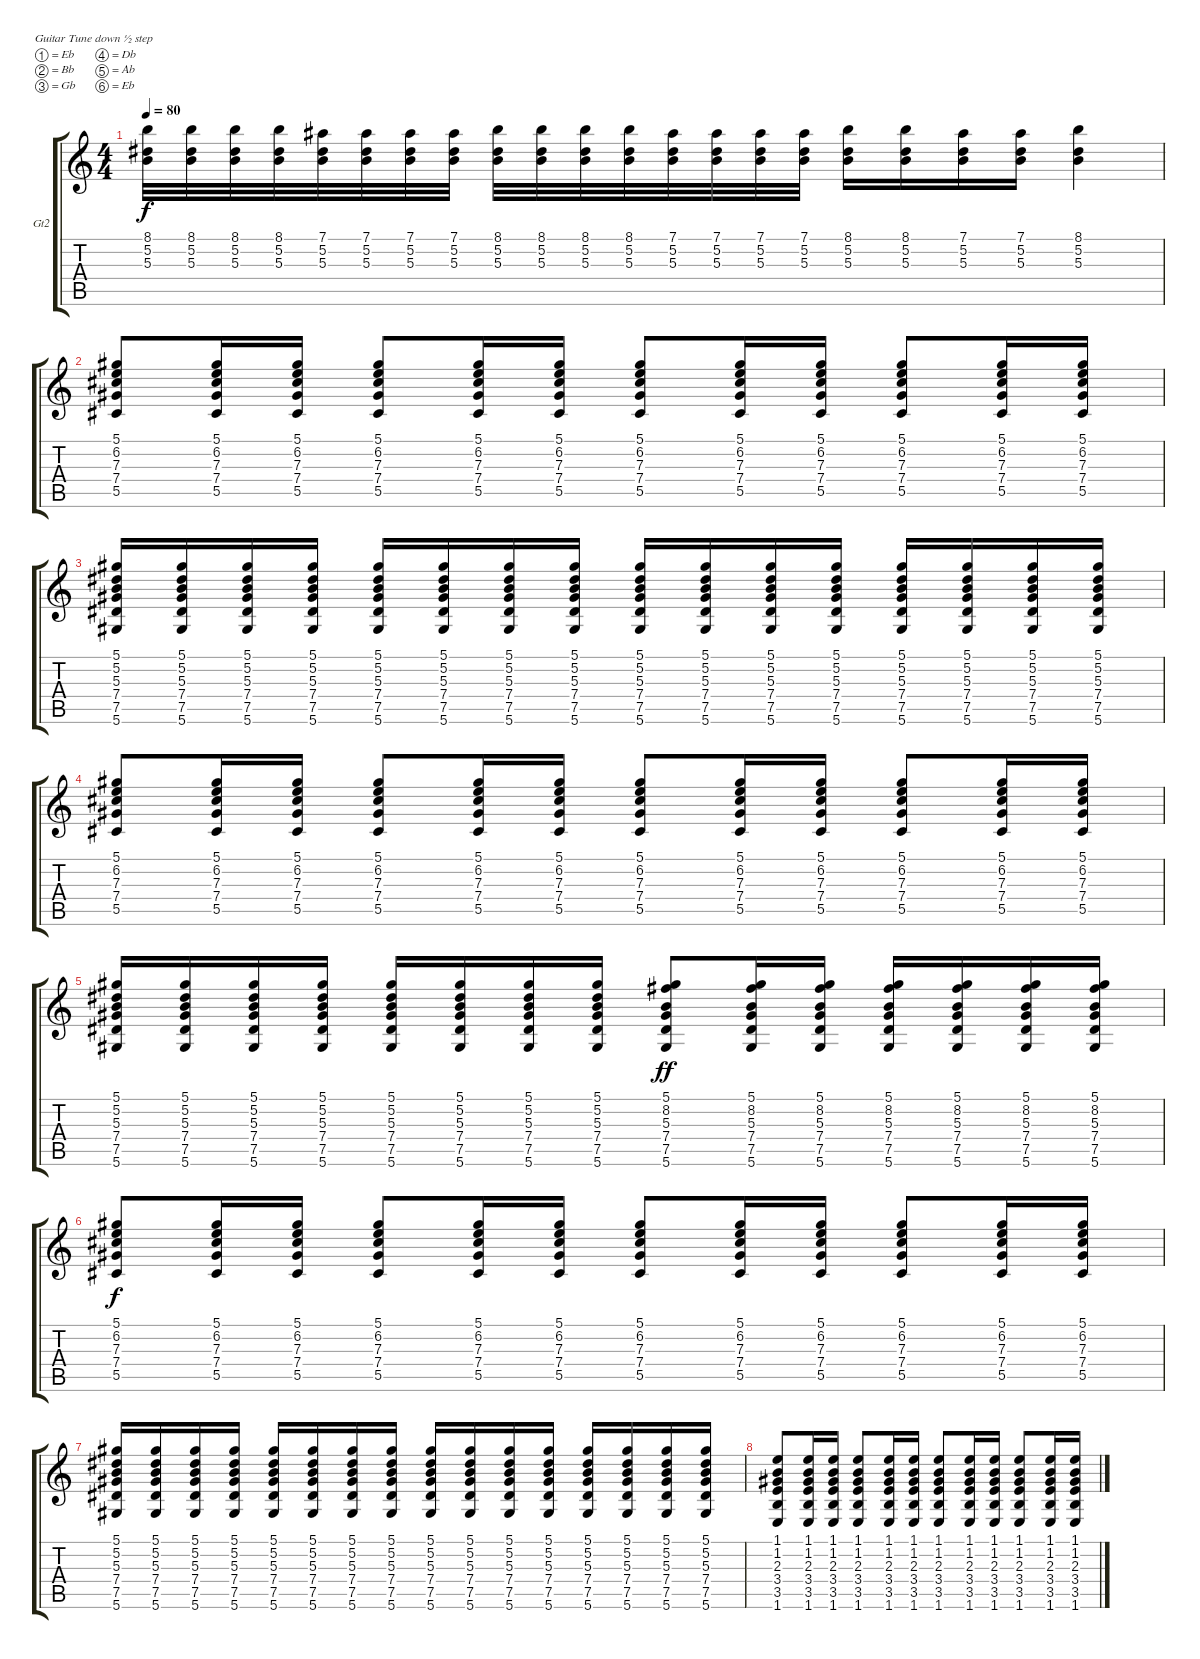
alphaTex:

\defaultSystemsLayout 4
\bracketExtendMode groupsimilarinstruments
\firstSystemTrackNameOrientation horizontal
\otherSystemsTrackNameOrientation horizontal
\track ("Holstinin" "Gt2") {instrument acousticguitarsteel}
\staff {score tabs}
\tuning (Eb4 Bb3 Gb3 Db3 Ab2 Eb2)
\ts (4 4)
\tempo 80
\clef g2
\scale
0.333333
\ks c
(8.1 5.2 5.3).32{dy f} (8.1 5.3 5.2).32 (8.1 5.2 5.3).32 (8.1 5.2 5.3).32 (7.1 5.2 5.3).32 (7.1 5.2 5.3).32 (7.1 5.2 5.3).32 (7.1 5.2 5.3).32 (8.1 5.2 5.3).32 (8.1 5.2 5.3).32 (8.1 5.2 5.3).32 (8.1 5.2 5.3).32 (7.1 5.2 5.3).32 (7.1 5.2 5.3).32 (7.1 5.2 5.3).32 (7.1 5.2 5.3).32 (8.1 5.2 5.3).16 (8.1 5.2 5.3).16 (7.1 5.2 5.3).16 (7.1 5.2 5.3).16 (8.1 5.2 5.3).4 |
\scale
0.333333 (5.1 6.2 7.3 7.4 5.5).8 (5.1 7.4 7.3 6.2 5.5).16 (5.1 7.4 7.3 6.2 5.5).16 (5.1 6.2 7.3 7.4 5.5).8 (5.1 7.4 7.3 6.2 5.5).16 (5.1 7.4 7.3 6.2 5.5).16 (5.1 6.2 7.3 7.4 5.5).8 (5.1 7.4 7.3 6.2 5.5).16 (5.1 7.4 7.3 6.2 5.5).16 (5.1 6.2 7.3 7.4 5.5).8 (5.1 7.4 7.3 6.2 5.5).16 (5.1 7.4 7.3 6.2 5.5).16 |
\scale
0.333333 (5.6 7.5 7.4 5.3 5.2 5.1).16 (5.6 7.5 7.4 5.3 5.2 5.1).16 (5.6 7.5 7.4 5.3 5.2 5.1).16 (5.6 7.5 7.4 5.3 5.2 5.1).16 (5.6 7.5 7.4 5.3 5.2 5.1).16 (5.6 7.5 7.4 5.3 5.2 5.1).16 (5.6 7.5 7.4 5.3 5.2 5.1).16 (5.6 7.5 7.4 5.3 5.2 5.1).16 (5.6 7.5 7.4 5.3 5.2 5.1).16 (5.6 7.5 7.4 5.3 5.2 5.1).16 (5.6 7.5 7.4 5.3 5.2 5.1).16 (5.6 7.5 7.4 5.3 5.2 5.1).16 (5.6 7.5 7.4 5.3 5.2 5.1).16 (5.6 7.5 7.4 5.3 5.2 5.1).16 (5.6 7.5 7.4 5.3 5.2 5.1).16 (5.6 7.5 7.4 5.3 5.2 5.1).16 |
\scale
0.333333 (5.1 6.2 7.3 7.4 5.5).8 (5.1 7.4 7.3 6.2 5.5).16 (5.1 7.4 7.3 6.2 5.5).16 (5.1 6.2 7.3 7.4 5.5).8 (5.1 7.4 7.3 6.2 5.5).16 (5.1 7.4 7.3 6.2 5.5).16 (5.1 6.2 7.3 7.4 5.5).8 (5.1 7.4 7.3 6.2 5.5).16 (5.1 7.4 7.3 6.2 5.5).16 (5.1 6.2 7.3 7.4 5.5).8 (5.1 7.4 7.3 6.2 5.5).16 (5.1 7.4 7.3 6.2 5.5).16 |
\scale
0.333333 (5.6 7.5 7.4 5.3 5.2 5.1).16 (5.6 7.5 7.4 5.3 5.2 5.1).16 (5.6 7.5 7.4 5.3 5.2 5.1).16 (5.6 7.5 7.4 5.3 5.2 5.1).16 (5.6 7.5 7.4 5.3 5.2 5.1).16 (5.6 7.5 7.4 5.3 5.2 5.1).16 (5.6 7.5 7.4 5.3 5.2 5.1).16 (5.6 7.5 7.4 5.3 5.2 5.1).16 (5.6 7.5 7.4 5.3 8.2 5.1).8{dy ff} (5.6 7.5 7.4 5.3 8.2 5.1).16 (5.6 7.5 7.4 5.3 8.2 5.1).16 (5.6 7.5 7.4 5.3 8.2 5.1).16 (5.6 7.5 7.4 5.3 8.2 5.1).16 (5.6 7.5 7.4 5.3 8.2 5.1).16 (5.6 7.5 7.4 5.3 8.2 5.1).16 |
\scale
0.333333 (5.1 6.2 7.3 7.4 5.5).8{dy f} (5.1 7.4 7.3 6.2 5.5).16 (5.1 7.4 7.3 6.2 5.5).16 (5.1 6.2 7.3 7.4 5.5).8 (5.1 7.4 7.3 6.2 5.5).16 (5.1 7.4 7.3 6.2 5.5).16 (5.1 6.2 7.3 7.4 5.5).8 (5.1 7.4 7.3 6.2 5.5).16 (5.1 7.4 7.3 6.2 5.5).16 (5.1 6.2 7.3 7.4 5.5).8 (5.1 7.4 7.3 6.2 5.5).16 (5.1 7.4 7.3 6.2 5.5).16 |
\scale
0.333333 (5.6 7.5 7.4 5.3 5.2 5.1).16 (5.6 7.5 7.4 5.3 5.2 5.1).16 (5.6 7.5 7.4 5.3 5.2 5.1).16 (5.6 7.5 7.4 5.3 5.2 5.1).16 (5.6 7.5 7.4 5.3 5.2 5.1).16 (5.6 7.5 7.4 5.3 5.2 5.1).16 (5.6 7.5 7.4 5.3 5.2 5.1).16 (5.6 7.5 7.4 5.3 5.2 5.1).16 (5.6 7.5 7.4 5.3 5.2 5.1).16 (5.6 7.5 7.4 5.3 5.2 5.1).16 (5.6 7.5 7.4 5.3 5.2 5.1).16 (5.6 7.5 7.4 5.3 5.2 5.1).16 (5.6 7.5 7.4 5.3 5.2 5.1).16 (5.6 7.5 7.4 5.3 5.2 5.1).16 (5.6 7.5 7.4 5.3 5.2 5.1).16 (5.6 7.5 7.4 5.3 5.2 5.1).16 |
\scale
0.333333 (1.1 1.2 2.3 3.4 3.5 1.6).8 (1.1 3.4 2.3 1.2 1.6 3.5).16 (1.1 3.4 2.3 1.2 1.6 3.5).16 (1.1 1.2 2.3 3.4 3.5 1.6).8 (1.1 3.4 2.3 1.2 1.6 3.5).16 (1.1 3.4 2.3 1.2 1.6 3.5).16 (1.1 1.2 2.3 3.4 3.5 1.6).8 (1.1 3.4 2.3 1.2 1.6 3.5).16 (1.1 3.4 2.3 1.2 1.6 3.5).16 (1.1 1.2 2.3 3.4 3.5 1.6).8 (1.1 3.4 2.3 1.2 1.6 3.5).16 (1.1 3.4 2.3 1.2 1.6 3.5).16
